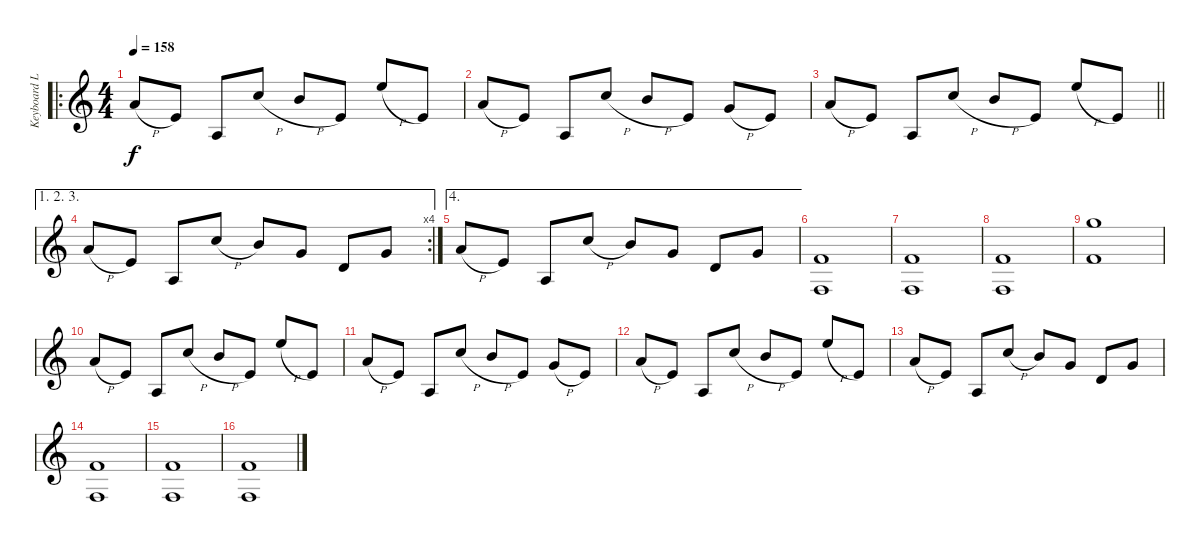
\track ("Keyboard Lead" "Keyboard L") {instrument lead1square}
\staff {score}
\tuning (E4 C4 G3 C3 G2 C2) {hide}
\ro
\ts (4 4)
\tempo 158
\clef g2
\ks c
5.1{h}.8{dy f} 0.1.8 9.4.8 8.1{h}.8 7.1{h}.8 0.1.8 12.1{h}.8 0.1.8 |
5.1{h}.8 0.1.8 9.4.8 8.1{h}.8 7.1{h}.8 0.1.8 3.1{h}.8 0.1.8 |
\barLineRight lightlight
5.1{h}.8 0.1.8 9.4.8 8.1{h}.8 7.1{h}.8 0.1.8 12.1{h}.8 0.1.8 |
\ae (1 2 3)
\rc 4
5.1{h}.8 0.1.8 9.4.8 8.1{h}.8 7.1.8 7.2.8 7.3.8 7.2.8 |
\ae 4
5.1{h}.8 0.1.8 9.4.8 8.1{h}.8 7.1.8 7.2.8 7.3.8 7.2.8 |
(5.2 5.4).1{instrument stringensemble1} |
(5.2 5.4).1 |
(5.2 5.4).1 |
(15.1 17.4).1 |
5.1{h}.8{instrument lead1square} 0.1.8 9.4.8 8.1{h}.8 7.1{h}.8 0.1.8 12.1{h}.8 0.1.8 |
5.1{h}.8 0.1.8 9.4.8 8.1{h}.8 7.1{h}.8 0.1.8 3.1{h}.8 0.1.8 |
5.1{h}.8 0.1.8 9.4.8 8.1{h}.8 7.1{h}.8 0.1.8 12.1{h}.8 0.1.8 |
5.1{h}.8 0.1.8 9.4.8 8.1{h}.8 7.1.8 7.2.8 7.3.8 7.2.8 |
(5.2 5.4).1{instrument stringensemble1} |
(5.2 5.4).1 |
(5.2 5.4).1
